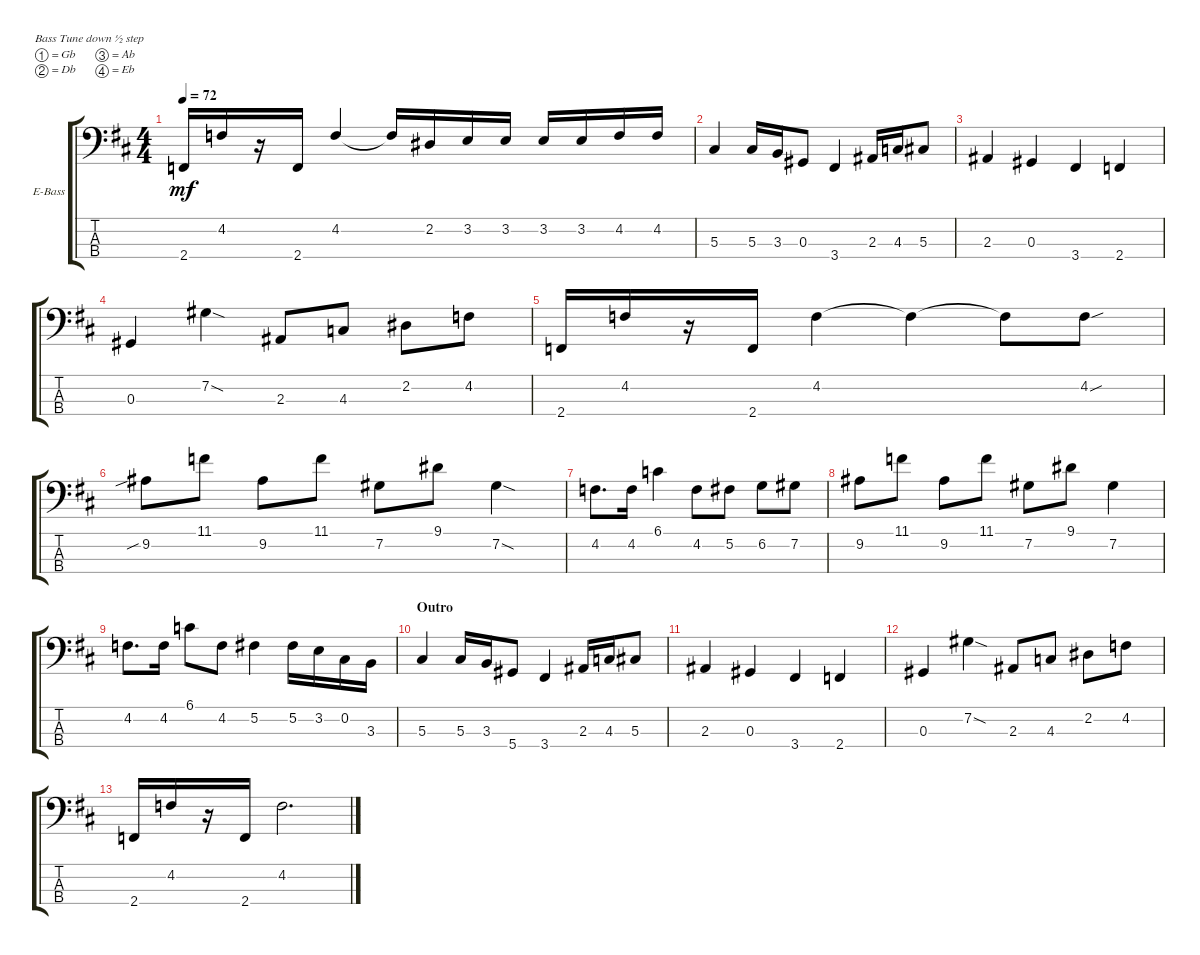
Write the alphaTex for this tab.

\defaultSystemsLayout 4
\bracketExtendMode groupsimilarinstruments
\firstSystemTrackNameOrientation horizontal
\otherSystemsTrackNameOrientation horizontal
\track ("GENE SIMMONS" "E-Bass") {instrument electricbassfinger}
\staff {score tabs}
\tuning (Gb2 Db2 Ab1 Eb1)
\ts (4 4)
\tempo 72
\clef f4
\scale
0.333333
\ks d
2.4.16{dy mf} 4.2.16 r.16 2.4.16 4.2.4 4.2{t}.16{beam invert} 2.2.16 3.2.16 3.2.16 3.2.16{beam invert} 3.2.16 4.2.16 4.2.16 |
\scale
0.333333 5.3.4 5.3.16 3.3.16 0.3.8 3.4.4 2.3.16 4.3.16 5.3.8 |
\scale
0.333333 2.3.4 0.3.4 3.4.4 2.4.4 |
\scale
0.333333 0.3.4 7.2{sod}.4 2.3.8 4.3.8 2.2.8 4.2.8 |
\scale
0.333333 2.4.16 4.2.16 r.16 2.4.16 4.2.4 4.2{t}.4 4.2{t}.8 4.2{sou}.8 |
\scale
0.333333 9.2{sib}.8 11.1.8 9.2.8 11.1.8 7.2.8 9.1.8 7.2{sod}.4 |
\scale
0.333333 4.2.8{d} 4.2.16 6.1.4 4.2.8 5.2.8 6.2.8 7.2.8 |
\scale
0.333333 9.2.8 11.1.8 9.2.8 11.1.8 7.2.8 9.1.8 7.2.4 |
\scale
0.333333 4.2.8{d} 4.2.16 6.1.8 4.2.8 5.2.4 5.2.16 3.2.16 0.2.16 3.3.16 |
\section ("" "Outro")
\scale
0.333333 5.3.4 5.3.16 3.3.16 5.4.8 3.4.4 2.3.16 4.3.16 5.3.8 |
\scale
0.333333 2.3.4 0.3.4 3.4.4 2.4.4 |
\scale
0.333333 0.3.4 7.2{sod}.4 2.3.8 4.3.8 2.2.8 4.2.8 |
2.4.16 4.2.16 r.16 2.4.16 4.2.2{d}
